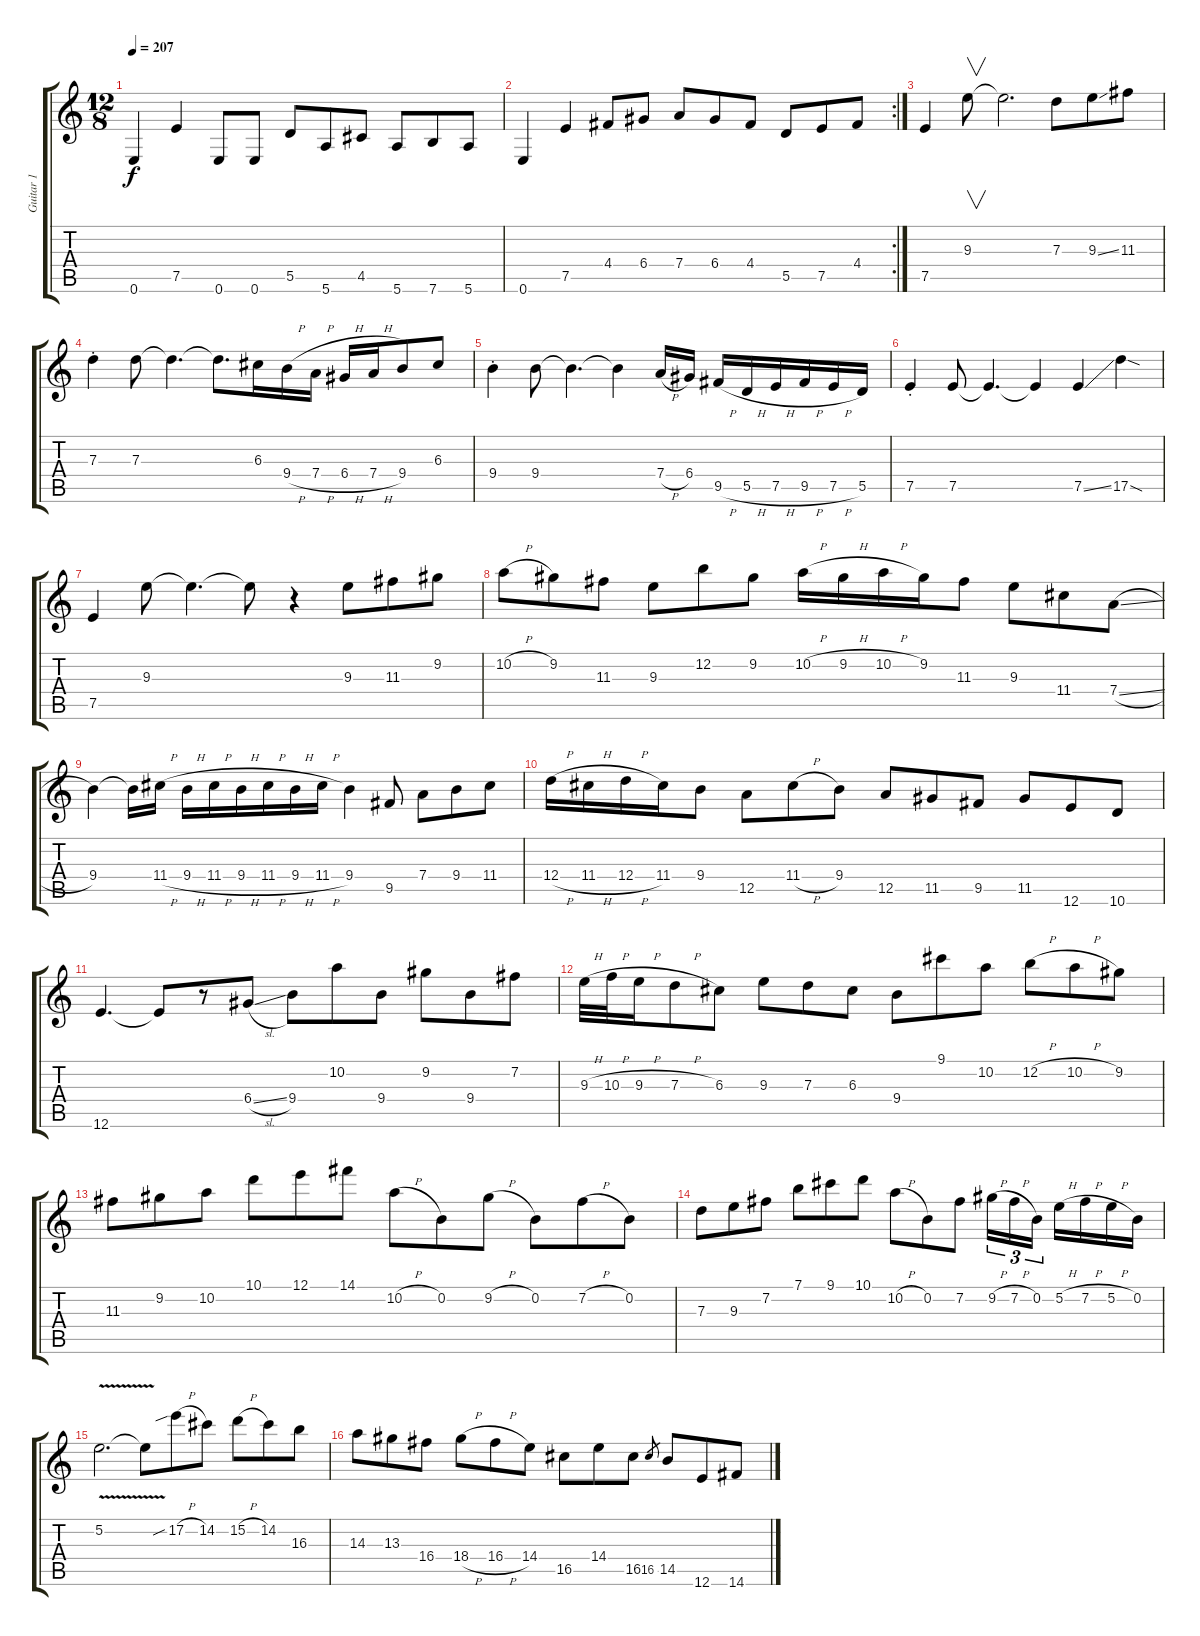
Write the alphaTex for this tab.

\track ("Guitar 1" "Guitar 1") {instrument distortionguitar}
\staff {score tabs}
\tuning (E4 B3 G3 D3 A2 E2) {hide}
\ts (12 8)
\tempo 207
\clef g2
\ks c
0.6.4{dy f} 7.5.4 0.6.8 0.6.8 5.5.8 5.6.8 4.5.8 5.6.8 7.6.8 5.6.8 |
\rc 2
0.6.4 7.5.4 4.4.8 6.4.8 7.4.8 6.4.8 4.4.8 5.5.8 7.5.8 4.4.8 |
7.5.4{volume 15} 9.3.8{v} 9.3{t}.2{d} 7.3.8 9.3{ss}.8 11.3.8 |
7.3{st}.4 7.3.8 7.3{t}.4{d} 7.3{t}.8{d} 6.3.16 9.4{h}.16 7.4{h}.16 6.4{h}.16 7.4{h}.16 9.4.8 6.3.8 |
9.4{st}.4 9.4.8 9.4{t}.4{d} 9.4{t}.4 7.4{h}.16 6.4.16 9.5{h}.16 5.5{h}.16 7.5{h}.16 9.5{h}.16 7.5{h}.16 5.5.16 |
7.5{st}.4 7.5.8 7.5{t}.4{d} 7.5{t}.4 7.5{ss}.4 17.5{sod}.4 |
7.5.4 9.3.8 9.3{t}.4{d} 9.3{t}.8 r.4 9.3.8 11.3.8 9.2.8 |
10.2{h}.8 9.2.8 11.3.8 9.3.8 12.2.8 9.2.8 10.2{h}.16 9.2{h}.16 10.2{h}.16 9.2.16 11.3.8 9.3.8 11.4.8 7.4{sl}.8 |
9.4.4 9.4{t}.16 11.4{h}.16 9.4{h}.16 11.4{h}.16 9.4{h}.16 11.4{h}.16 9.4{h}.16 11.4{h}.16 9.4.4 9.5.8 7.4.8 9.4.8 11.4.8 |
12.4{h}.16 11.4{h}.16 12.4{h}.16 11.4.16 9.4.8 12.5.8 11.4{h}.8 9.4.8 12.5.8 11.5.8 9.5.8 11.5.8 12.6.8 10.6.8 |
12.6.4{d} 12.6{t}.8 r.8 6.4{sl}.8 9.4.8 10.2.8 9.4.8 9.2.8 9.4.8 7.2.8 |
9.3{h}.32 10.3{h}.32 9.3{h}.16 7.3{h}.8 6.3.8 9.3.8 7.3.8 6.3.8 9.4.8 9.1.8 10.2.8 12.2{h}.8 10.2{h}.8 9.2.8 |
11.3.8 9.2.8 10.2.8 10.1.8 12.1.8 14.1.8 10.2{h}.8 0.2.8 9.2{h}.8 0.2.8 7.2{h}.8 0.2.8 |
7.3.8 9.3.8 7.2.8 7.1.8 9.1.8 10.1.8 10.2{h}.8 0.2.8 7.2.8 9.2{h}.16{tu (3 2)} 7.2{h}.16{tu (3 2)} 0.2.16{tu (3 2) beam splitsecondary} 5.2{h}.16 7.2{h}.16 5.2{h}.16 0.2.16 |
5.2{v}.2{d} 5.2{t}.8 17.2{sib h}.8 14.2.8 15.2{h}.8 14.2.8 16.3.8 |
14.3.8 13.3.8 16.4.8 18.4{h}.8 16.4{h}.8 14.4.8 16.5.8 14.4.8 16.5.8 16.5.8{gr} 14.5.8 12.6.8 14.6.8
